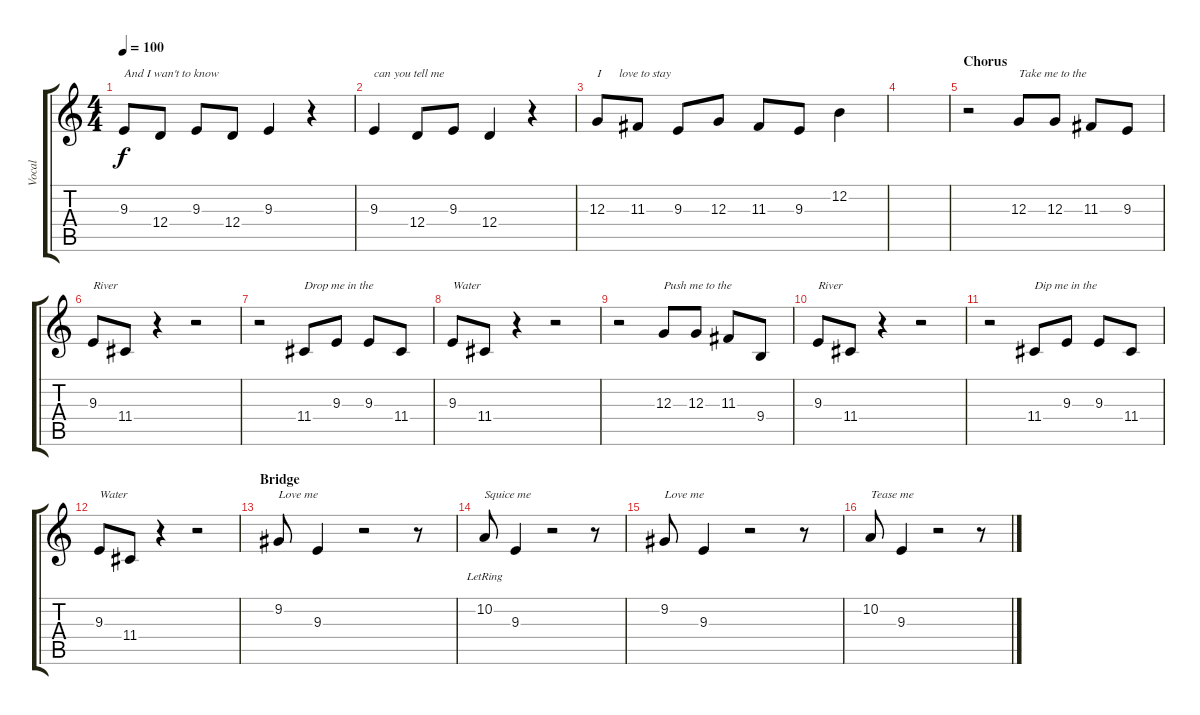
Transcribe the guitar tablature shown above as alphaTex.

\track ("Vocal" "Vocal") {instrument synthvoice}
\staff {score tabs}
\tuning (E4 B3 G3 D3 A2 E2) {hide}
\ts (4 4)
\tempo 100
\clef g2
\ks c
9.3.8{txt "And I wan't to know" dy f} 12.4.8 9.3.8 12.4.8 9.3.4 r.4 |
9.3.4{txt "can you tell me"} 12.4.8 9.3.8 12.4.4 r.4 |
12.3.8{txt "I      love to stay"} 11.3.8 9.3.8 12.3.8 11.3.8 9.3.8 12.2.4 |
|
\section ("" "Chorus")
r.2 12.3.8{txt "Take me to the"} 12.3.8 11.3.8 9.3.8 |
9.3.8{txt "River"} 11.4.8 r.4 r.2 |
r.2 11.4.8{txt "Drop me in the"} 9.3.8 9.3.8 11.4.8 |
9.3.8{txt "Water"} 11.4.8 r.4 r.2 |
r.2 12.3.8{txt "Push me to the"} 12.3.8 11.3.8 9.4.8 |
9.3.8{txt "River"} 11.4.8 r.4 r.2 |
r.2 11.4.8{txt "Dip me in the"} 9.3.8 9.3.8 11.4.8 |
9.3.8{txt "Water"} 11.4.8 r.4 r.2 |
\section ("" "Bridge")
9.2.8{txt "Love me"} 9.3.4 r.2 r.8 |
10.2{lr}.8{txt "Squice me"} 9.3.4 r.2 r.8 |
9.2.8{txt "Love me"} 9.3.4 r.2 r.8 |
10.2.8{txt "Tease me"} 9.3.4 r.2 r.8
